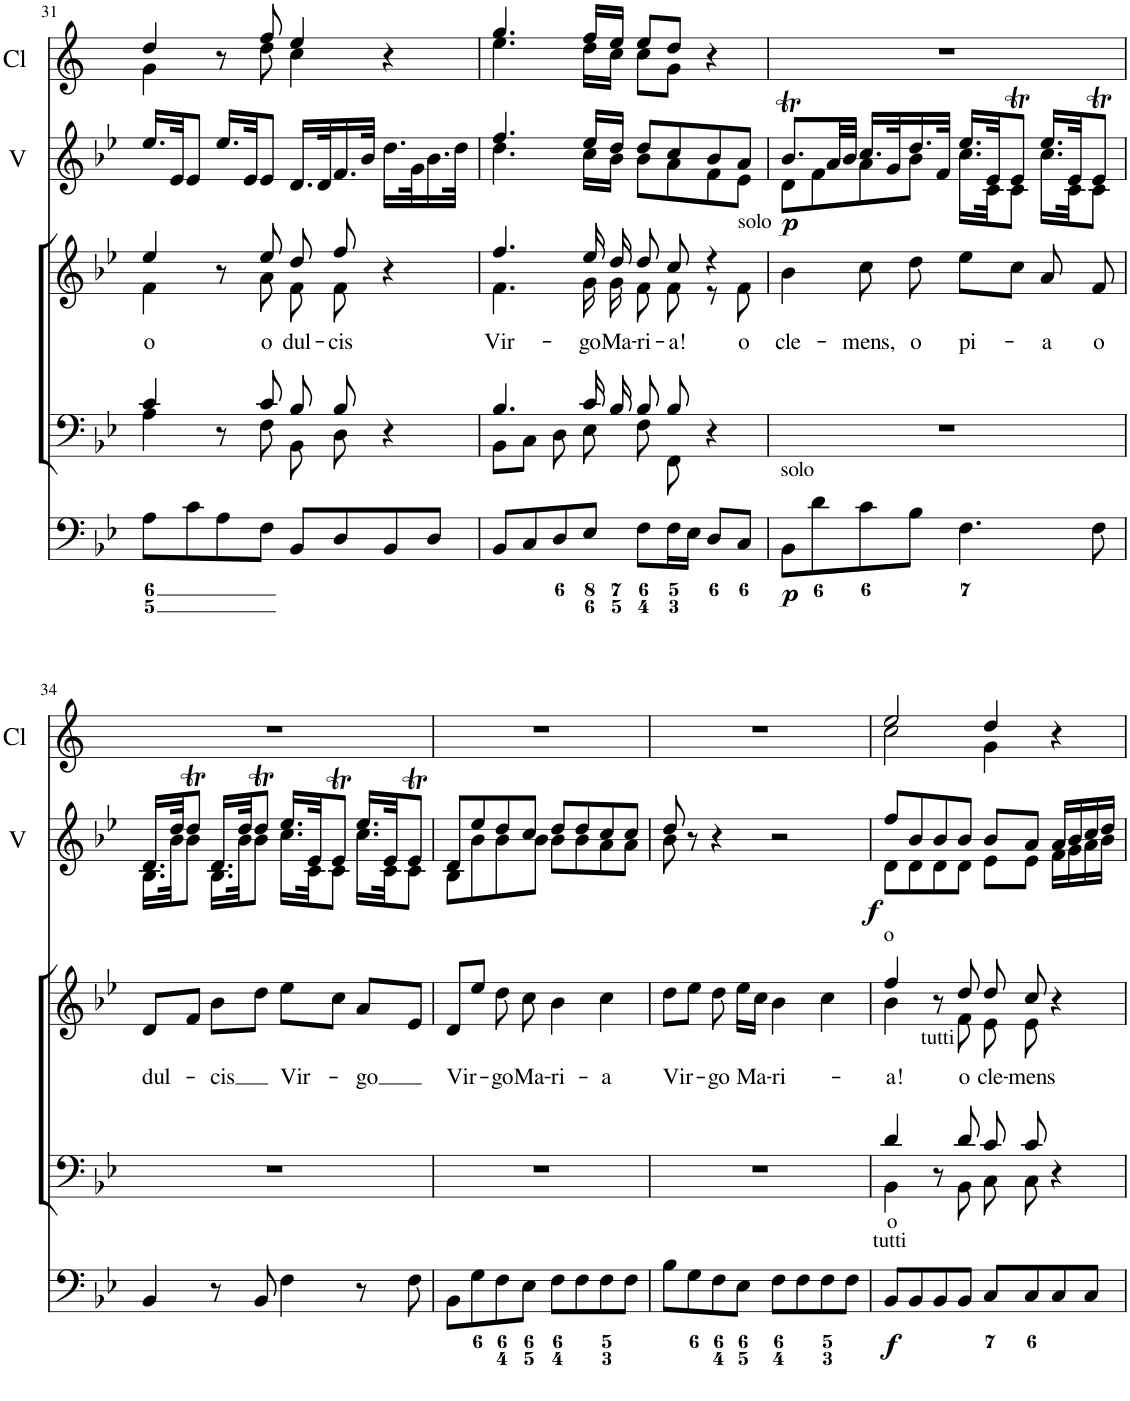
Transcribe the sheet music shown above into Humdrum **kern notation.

**kern	**dynam	**kern	**dynam	**kern	**dynam	**kern	**kern	**text	**kern	**dynam	**kern
*part7	*part7	*part6	*part6	*part5	*part5	*part4	*part3	*part3	*part2	*part2	*part1
*staff7	*staff7	*staff6	*staff6	*staff5	*staff5	*staff4	*staff3	*staff3	*staff2	*staff2	*staff1
*I"Violin 2	*	*I"Violin 1	*	*I"Organ	*	*I"Voice	*I"Voice	*	*I"2 Violini	*	*I"2 Clarini in B[b]
*I'V2.	*	*I'V1	*	*	*	*	*	*	*I'V	*	*I'Cl
!!LO:PB:g=z
*clefG2	*	*clefG2	*	*clefF4	*	*clefF4	*clefG2	*	*clefG2	*	*clefG2
*	*	*	*	*	*	*	*	*	*	*	*Trd1c2
*k[b-e-]	*	*k[b-e-]	*	*k[b-e-]	*	*k[b-e-]	*k[b-e-]	*	*k[b-e-]	*	*k[]
*M4/4	*	*M4/4	*	*M4/4	*	*M4/4	*M4/4	*	*M4/4	*	*M4/4
*met(c)	*	*met(c)	*	*met(c)	*	*met(c)	*met(c)	*	*met(c)	*	*met(c)
=31	=31	=31	=31	=31	=31	=31	=31	=31	=31	=31	=31
*	*	*	*	*	*	*^	*^	*	*	*	*
!	!	!	!	!	!	!	!	!	!	!LO:LY:b	!	!	!
*	*	*	*	*	*	*	*	*	*	*	*	*	*^
16.ee-/LL	.	16.ee-/LL	.	8A\L	.	4c/	4A\	4ee-/	4f\	o	16.ee-/LL	.	4dd/	4g\
32e-/Jk	.	32e-/Jk	.	.	.	.	.	.	.	.	32e-/JK	.	.	.
8e-/J	.	8e-/J	.	8c\	.	.	.	.	.	.	8e-/J	.	.	.
16.ee-/LL	.	16.ee-/LL	.	8A\	.	8r	8ryy	8r	8ryy	.	16.ee-/LL	.	8r	8ryy
32e-/Jk	.	32e-/Jk	.	.	.	.	.	.	.	.	32e-/JK	.	.	.
!	!	!	!	!	!	!	!	!	!	!LO:LY:b	!	!	!	!
8e-/J	.	8e-/J	.	8F\J	.	8c/	8F\	8ee-/	8a\	o	8e-/J	.	8ff/	8dd\
!	!	!	!	!	!	!	!	!	!	!LO:LY:b	!	!	!	!
16.d/LL	.	16.d/LL	.	8BB-/L	.	8B-/	8BB-\	8dd/	8f\	dul-	16.d/LL	.	4ee/	4cc\
32d/Jk	.	32d/Jk	.	.	.	.	.	.	.	.	32d/K	.	.	.
!	!	!	!	!	!	!	!	!	!	!LO:LY:b	!	!	!	!
16.f/L	.	16.f/L	.	8D/	.	8B-/	8D\	8ff/	8f\	-cis	16.f/	.	.	.
32b-/JJk	.	32b-/JJk	.	.	.	.	.	.	.	.	32b-/JJk	.	.	.
16.dd\LL	.	16.dd\LL	.	8BB-/	.	4r	4ryy	4r	4ryy	.	16.dd\LL	.	4r	4ryy
32g\Jk	.	32g\Jk	.	.	.	.	.	.	.	.	32g\K	.	.	.
16.b-\L	.	16.b-\L	.	8D/J	.	.	.	.	.	.	16.b-\	.	.	.
32dd\JJk	.	32dd\JJk	.	.	.	.	.	.	.	.	32dd\JJk	.	.	.
=32	=32	=32	=32	=32	=32	=32	=32	=32	=32	=32	=32	=32	=32	=32
!	!	!	!	!	!	!	!	!	!	!LO:LY:b	!	!	!	!
*	*	*	*	*	*	*	*	*	*	*	*^	*	*	*
4.dd	.	4.ff	.	8BB-/L	.	4.B-/	8BB-\L	4.ff/	4.f\	Vir-	4.ff/	4.dd\	.	4.gg/	4.ee\
.	.	.	.	8C/	.	.	8C\J	.	.	.	.	.	.	.	.
.	.	.	.	8D/	.	.	8D\	.	.	.	.	.	.	.	.
!	!	!	!	!	!	!	!	!	!	!LO:LY:b	!	!	!	!	!
16cc\LL	.	16ee-\LL	.	8E-/J	.	16c/	8E-\	16ee-/	16g\	-go	16ee-/LL	16cc\LL	.	16ff/LL	16dd\LL
!	!	!	!	!	!	!	!	!	!	!LO:LY:b	!	!	!	!	!
16b-\JJ	.	16dd\JJ	.	.	.	16B-/	.	16dd/	16g\	Ma-	16dd/JJ	16b-\JJ	.	16ee/JJ	16cc\JJ
!	!	!	!	!	!	!	!	!	!	!LO:LY:b	!	!	!	!	!
8b-/L	.	8dd\L	.	8F\L	.	8B-/	8F\	8dd/	8f\	-ri-	8dd/L	8b-\L	.	8ee/L	8cc\L
!	!	!	!	!	!	!	!	!	!	!LO:LY:b	!	!	!	!	!
8a/J	.	8cc\J	.	16F\L	.	8B-/	8FF\	8cc/	8f\	-a!	8cc/	8a\	.	8dd/J	8g\J
.	.	.	.	16E-\JJ	.	.	.	.	.	.	.	.	.	.	.
8f/L	.	8b-/L	.	8D/L	.	4r	4ryy	4r	8r	.	8b-/	8f\	.	4r	4ryy
!	!	!	!	!	!	!	!	!	!LO:TX:a:t=solo	!	!	!	!	!	!
!	!	!	!	!	!	!	!	!	!	!LO:LY:b	!	!	!	!	!
8e-/J	.	8a/J	.	8C/J	.	.	.	.	8f\	o	8a/J	8e-\J	.	.	.
*	*	*	*	*	*	*v	*v	*	*	*	*	*	*	*v	*v
=33	=33	=33	=33	=33	=33	=33	=33	=33	=33	=33	=33	=33	=33
!	!	!	!	!LO:TX:a:t=solo	!	!	!	!	!	!	!	!	!
!	!LO:DY:b	!	!LO:DY:b	!	!LO:DY:b	!	!	!	!LO:LY:b	!	!	!LO:DY:b	!
*	*	*	*	*	*	*	*v	*v	*	*	*	*	*
8d/L	p	8.b-T\L	p	8BB-\L	p	1r	4b-\	cle-	8.b-T/L	8d\L	p	1r
8f/J	.	.	.	8d\	.	.	.	.	.	8f\	.	.
.	.	32a\LL	.	.	.	.	.	.	32a/LL	.	.	.
.	.	32b-\JJJ	.	.	.	.	.	.	32b-/JJJ	.	.	.
!	!	!	!	!	!	!	!	!LO:LY:b	!	!	!	!
8a/L	.	16.cc/LL	.	8c\	.	.	8cc\	-mens,	16.cc/LL	8a\	.	.
.	.	32g/Jk	.	.	.	.	.	.	32g/K	.	.	.
!	!	!	!	!	!	!	!	!LO:LY:b	!	!	!	!
8b-/J	.	16.dd/L	.	8B-\J	.	.	8dd\	o	16.dd/	8b-\J	.	.
.	.	32f/JJk	.	.	.	.	.	.	32f/JJk	.	.	.
!	!	!	!	!	!	!	!	!LO:LY:b	!	!	!	!
16.cc/LL	.	16.ee-/LL	.	4.F\	.	.	8ee-\L	pi-	16.ee-/LL	16.cc\LL	.	.
32c/Jk	.	32e-/Jk	.	.	.	.	.	.	32e-/JK	32c\JK	.	.
8c/J	.	8e-T/J	.	.	.	.	8cc\J	.	8e-T/J	8c\J	.	.
!	!	!	!	!	!	!	!	!LO:LY:b	!	!	!	!
16.cc/LL	.	16.ee-/LL	.	.	.	.	8a/	-a	16.ee-/LL	16.cc\LL	.	.
32c/Jk	.	32e-/Jk	.	.	.	.	.	.	32e-/JK	32c\JK	.	.
!	!	!	!	!	!	!	!	!LO:LY:b	!	!	!	!
8c/J	.	8e-T/J	.	8F\	.	.	8f/	o	8e-T/J	8c\J	.	.
!!LO:LB:g=z
=34	=34	=34	=34	=34	=34	=34	=34	=34	=34	=34	=34	=34
!	!	!	!	!	!	!	!	!LO:LY:b	!	!	!	!
16.B-/LL	.	16.d/LL	.	4BB-/	.	1r	8d/L	dul-	16.d/LL	16.B-\LL	.	1r
32b-/Jk	.	32dd/Jk	.	.	.	.	.	.	32dd/JK	32b-\JK	.	.
8b-/J	.	8ddt/J	.	.	.	.	8f/J	.	8ddt/J	8b-\J	.	.
!	!	!	!	!	!	!	!	!LO:LY:b	!	!	!	!
16.B-/LL	.	16.d/LL	.	8r	.	.	8b-\L	-cis	16.d/LL	16.B-\LL	.	.
32b-/Jk	.	32dd/Jk	.	.	.	.	.	.	32dd/JK	32b-\JK	.	.
8b-/J	.	8ddt/J	.	8BB-/	.	.	8dd\J	.	8ddt/J	8b-\J	.	.
!	!	!	!	!	!	!	!	!LO:LY:b	!	!	!	!
16.cc/LL	.	16.ee-/LL	.	4F\	.	.	8ee-\L	Vir-	16.ee-/LL	16.cc\LL	.	.
32c/Jk	.	32e-/Jk	.	.	.	.	.	.	32e-/JK	32c\JK	.	.
8c/J	.	8e-T/J	.	.	.	.	8cc\J	.	8e-T/J	8c\J	.	.
!	!	!	!	!	!	!	!	!LO:LY:b	!	!	!	!
16.cc/LL	.	16.ee-/LL	.	8r	.	.	8a/L	-go	16.ee-/LL	16.cc\LL	.	.
32c/Jk	.	32e-/Jk	.	.	.	.	.	.	32e-/JK	32c\JK	.	.
8c/J	.	8e-T/J	.	8F\	.	.	8e-/J	.	8e-T/J	8c\J	.	.
=35	=35	=35	=35	=35	=35	=35	=35	=35	=35	=35	=35	=35
!	!	!	!	!	!	!	!	!LO:LY:b	!	!	!	!
8B-/L	.	8d/L	.	8BB-\L	.	1r	8d/L	Vir-	8d/L	8B-\L	.	1r
8b-/J	.	8ee-/J	.	8G\	.	.	8ee-/J	.	8ee-/	8b-\	.	.
!	!	!	!	!	!	!	!	!LO:LY:b	!	!	!	!
8b-\L	.	8dd\L	.	8F\	.	.	8dd\	-go	8dd/	8b-\	.	.
!	!	!	!	!	!	!	!	!LO:LY:b	!	!	!	!
8b-\J	.	8cc\J	.	8E-\J	.	.	8cc\	Ma-	8cc/J	8b-\J	.	.
!	!	!	!	!	!	!	!	!LO:LY:b	!	!	!	!
8b-\L	.	8dd\L	.	8F\L	.	.	4b-\	-ri-	8dd/L	8b-\L	.	.
8b-\J	.	8dd\J	.	8F\	.	.	.	.	8dd/	8b-\	.	.
!	!	!	!	!	!	!	!	!LO:LY:b	!	!	!	!
8a/L	.	8cc\L	.	8F\	.	.	4cc\	-a	8cc/	8a\	.	.
8a/J	.	8cc\J	.	8F\J	.	.	.	.	8cc/J	8a\J	.	.
=36	=36	=36	=36	=36	=36	=36	=36	=36	=36	=36	=36	=36
!	!	!	!	!	!	!	!	!LO:LY:b	!	!	!	!
8b-	.	8dd	.	8B-\L	.	1r	8dd\L	Vir-	8dd/	8b-\	.	1r
8r	.	8r	.	8G\	.	.	8ee-\J	.	8r	2..ryy	.	.
!	!	!	!	!	!	!	!	!LO:LY:b	!	!	!	!
4r	.	4r	.	8F\	.	.	8dd\	-go	4r	.	.	.
!	!	!	!	!	!	!	!	!LO:LY:b	!	!	!	!
.	.	.	.	8E-\J	.	.	16ee-\LL	Ma-	.	.	.	.
.	.	.	.	.	.	.	16cc\JJ	.	.	.	.	.
!	!	!	!	!	!	!	!	!LO:LY:b	!	!	!	!
2r	.	2r	.	8F\L	.	.	4b-\	-ri-	2r	.	.	.
.	.	.	.	8F\	.	.	.	.	.	.	.	.
.	.	.	.	8F\	.	.	4cc\	.	.	.	.	.
.	.	.	.	8F\J	.	.	.	.	.	.	.	.
=37	=37	=37	=37	=37	=37	=37	=37	=37	=37	=37	=37	=37
*	*	*	*	*	*	*^	*	*	*	*	*	*
!	!	!	!	!	!	!	!	!LO:TX:a:t=o	!	!	!	!	!
!	!	!	!	!	!	!LO:TX:b:t=o	!	!	!	!	!	!	!
!	!	!	!	!LO:TX:a:t=tutti	!	!	!	!	!	!	!	!	!
!	!LO:DY:b	!	!LO:DY:b	!	!LO:DY:b	!	!	!	!LO:LY:b	!	!	!LO:DY:b	!
*	*	*	*	*	*	*	*	*^	*	*	*	*	*^
8d/L	f	8ff\L	f	8BB-/L	f	4d/	4BB-\	4ff/	4b-\	-a!	8ff/L	8d\L	f	2ee/	2cc\
8d/J	.	8b-\J	.	8BB-/	.	.	.	.	.	.	8b-/	8d\	.	.	.
8d/L	.	8b-\L	.	8BB-/	.	8r	8ryy	8r	8ryy	.	8b-/	8d\	.	.	.
!	!	!	!	!	!	!	!	!LO:TX:b:t=tutti	!	!	!	!	!	!	!
!	!	!	!	!	!	!	!	!	!	!LO:LY:b	!	!	!	!	!
8d/J	.	8b-\J	.	8BB-/J	.	8d/	8BB-\	8dd/	8f\	o	8b-/J	8d\J	.	.	.
!	!	!	!	!	!	!	!	!	!	!LO:LY:b	!	!	!	!	!
8e-/L	.	8b-/L	.	8C/L	.	8c/	8C\	8dd/	8e-\	cle-	8b-/L	8e-\L	.	4dd/	4g\
!	!	!	!	!	!	!	!	!	!	!LO:LY:b	!	!	!	!	!
8e-/J	.	8a/J	.	8C/	.	8c/	8C\	8cc/	8e-\	-mens	8a/J	8e-\J	.	.	.
16f/LL	.	16a\LL	.	8C/	.	4r	4ryy	4r	4ryy	.	16a/LL	16f\LL	.	4r	4ryy
16g/J	.	16b-\J	.	.	.	.	.	.	.	.	16b-/	16g\	.	.	.
16a/L	.	16cc\L	.	8C/J	.	.	.	.	.	.	16cc/	16a\	.	.	.
16b-/JJ	.	16dd\JJ	.	.	.	.	.	.	.	.	16dd/JJ	16b-\JJ	.	.	.
*	*	*	*	*	*	*v	*v	*	*	*	*v	*v	*	*v	*v
*	*	*	*	*	*	*	*v	*v	*	*	*	*
=	=	=	=	=	=	=	=	=	=	=	=
*-	*-	*-	*-	*-	*-	*-	*-	*-	*-	*-	*-
